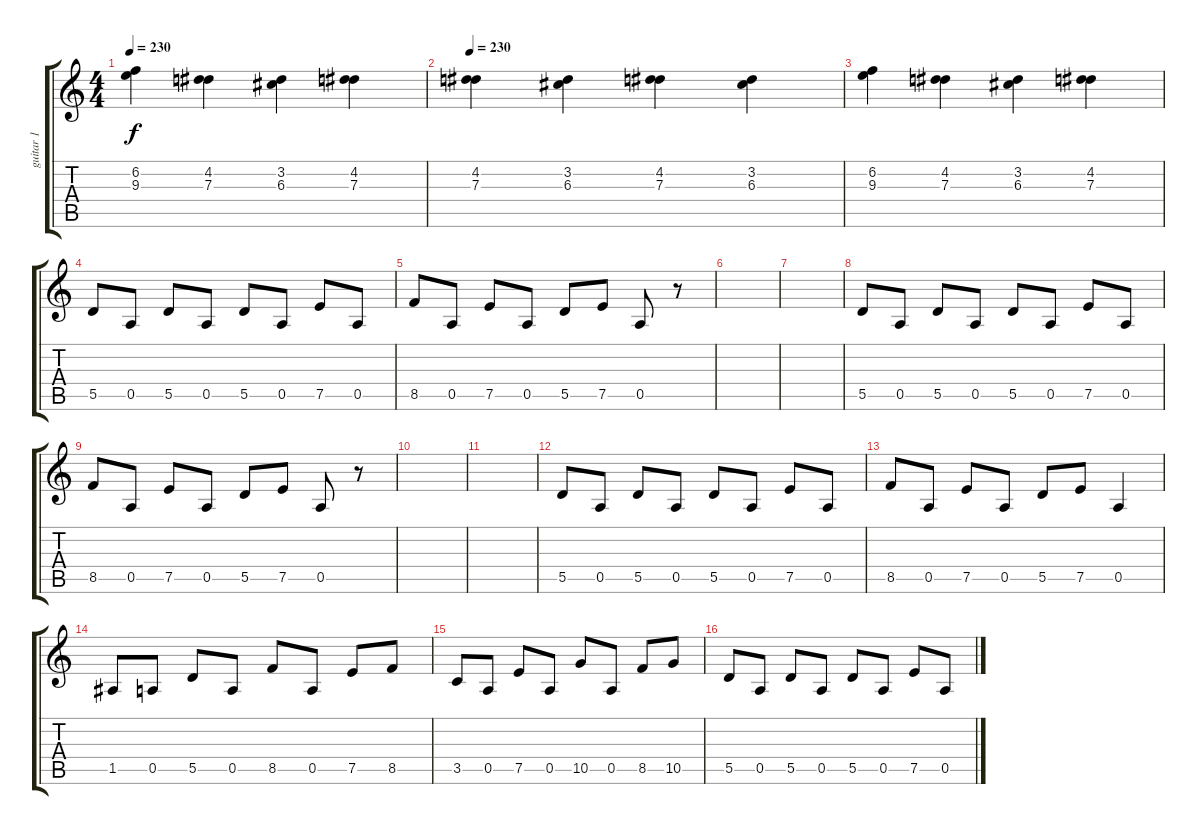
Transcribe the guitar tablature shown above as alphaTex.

\track ("guitar 1" "guitar 1") {instrument distortionguitar}
\staff {score tabs}
\tuning (E4 B3 G3 D3 A2 D2) {hide}
\ts (4 4)
\tempo 230
\clef g2
\ks c
(6.2 9.3).4{dy f} (4.2 7.3).4 (3.2 6.3).4 (4.2 7.3).4 |
\tempo 230
(4.2 7.3).4{volume 16} (3.2 6.3).4 (4.2 7.3).4 (3.2 6.3).4 |
(6.2 9.3).4 (4.2 7.3).4 (3.2 6.3).4 (4.2 7.3).4 |
5.5.8 0.5.8 5.5.8 0.5.8 5.5.8 0.5.8 7.5.8 0.5.8 |
8.5.8 0.5.8 7.5.8 0.5.8 5.5.8 7.5.8 0.5.8 r.8 |
|
|
5.5.8 0.5.8 5.5.8 0.5.8 5.5.8 0.5.8 7.5.8 0.5.8 |
8.5.8 0.5.8 7.5.8 0.5.8 5.5.8 7.5.8 0.5.8 r.8 |
|
|
5.5.8 0.5.8 5.5.8 0.5.8 5.5.8 0.5.8 7.5.8 0.5.8 |
8.5.8 0.5.8 7.5.8 0.5.8 5.5.8 7.5.8 0.5.4 |
1.5.8 0.5.8 5.5.8 0.5.8 8.5.8 0.5.8 7.5.8 8.5.8 |
3.5.8 0.5.8 7.5.8 0.5.8 10.5.8 0.5.8 8.5.8 10.5.8 |
5.5.8 0.5.8 5.5.8 0.5.8 5.5.8 0.5.8 7.5.8 0.5.8
